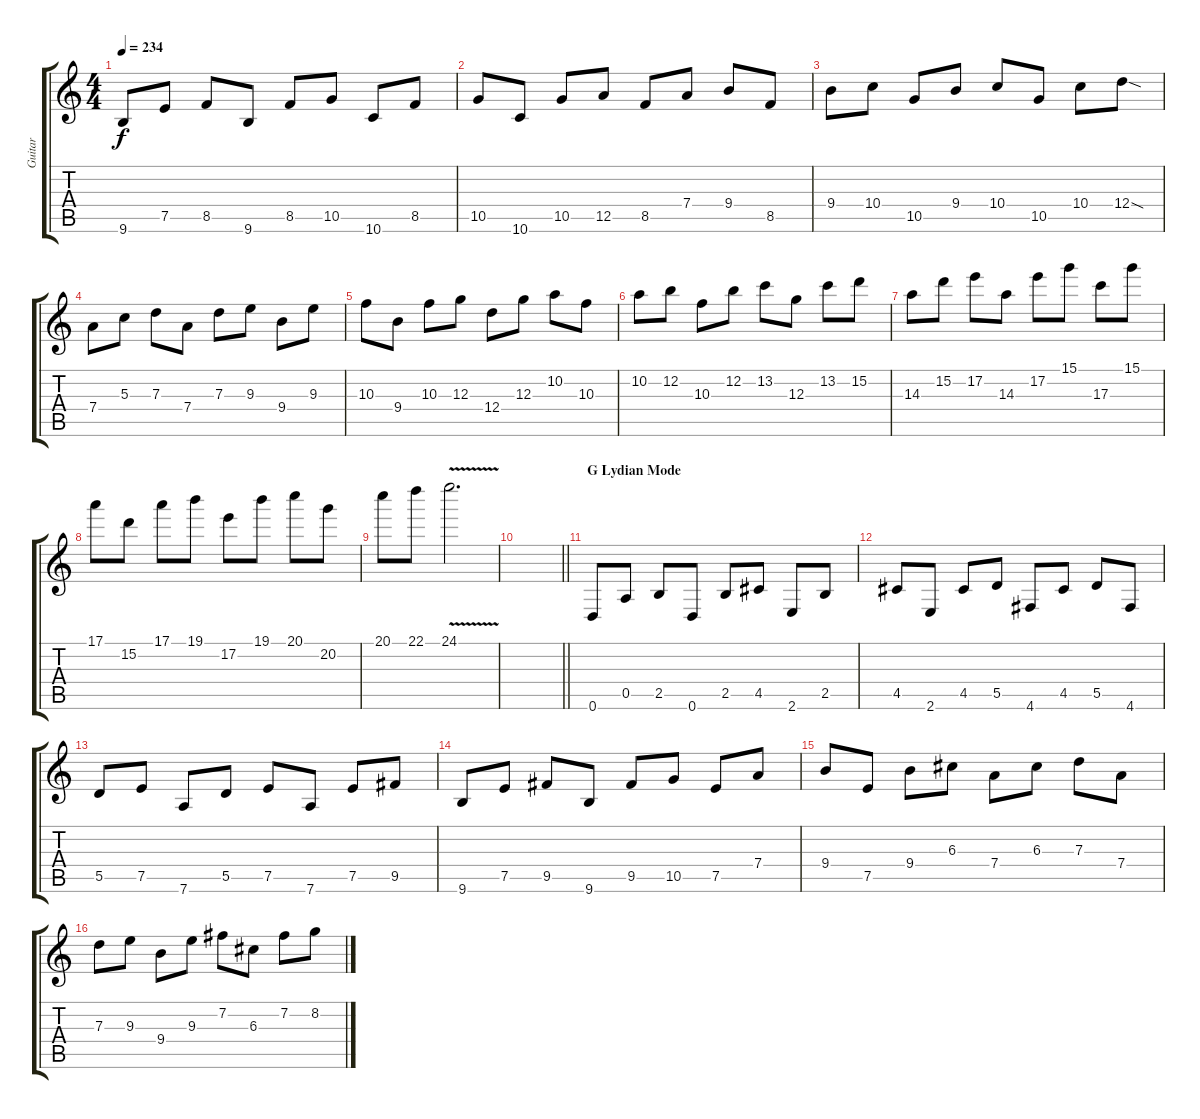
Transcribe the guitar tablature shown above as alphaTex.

\track ("Guitar" "Guitar") {instrument distortionguitar}
\staff {score tabs}
\tuning (E4 B3 G3 D3 A2 D2) {hide}
\ts (4 4)
\tempo 234
\clef g2
\ks c
9.6.8{dy f} 7.5.8 8.5.8 9.6.8 8.5.8 10.5.8 10.6.8 8.5.8 |
10.5.8 10.6.8 10.5.8 12.5.8 8.5.8 7.4.8 9.4.8 8.5.8 |
9.4.8 10.4.8 10.5.8 9.4.8 10.4.8 10.5.8 10.4.8 12.4{sod}.8 |
7.4.8 5.3.8 7.3.8 7.4.8 7.3.8 9.3.8 9.4.8 9.3.8 |
10.3.8 9.4.8 10.3.8 12.3.8 12.4.8 12.3.8 10.2.8 10.3.8 |
10.2.8 12.2.8 10.3.8 12.2.8 13.2.8 12.3.8 13.2.8 15.2.8 |
14.3.8 15.2.8 17.2.8 14.3.8 17.2.8 15.1.8 17.3.8 15.1.8 |
17.1.8 15.2.8 17.1.8 19.1.8 17.2.8 19.1.8 20.1.8 20.2.8 |
20.1.8 22.1.8 24.1{v}.2{d} |
\barLineRight lightlight
|
\section ("" "G Lydian Mode")
0.6.8 0.5.8 2.5.8 0.6.8 2.5.8 4.5.8 2.6.8 2.5.8 |
4.5.8 2.6.8 4.5.8 5.5.8 4.6.8 4.5.8 5.5.8 4.6.8 |
5.5.8 7.5.8 7.6.8 5.5.8 7.5.8 7.6.8 7.5.8 9.5.8 |
9.6.8 7.5.8 9.5.8 9.6.8 9.5.8 10.5.8 7.5.8 7.4.8 |
9.4.8 7.5.8 9.4.8 6.3.8 7.4.8 6.3.8 7.3.8 7.4.8 |
7.3.8 9.3.8 9.4.8 9.3.8 7.2.8 6.3.8 7.2.8 8.2.8
